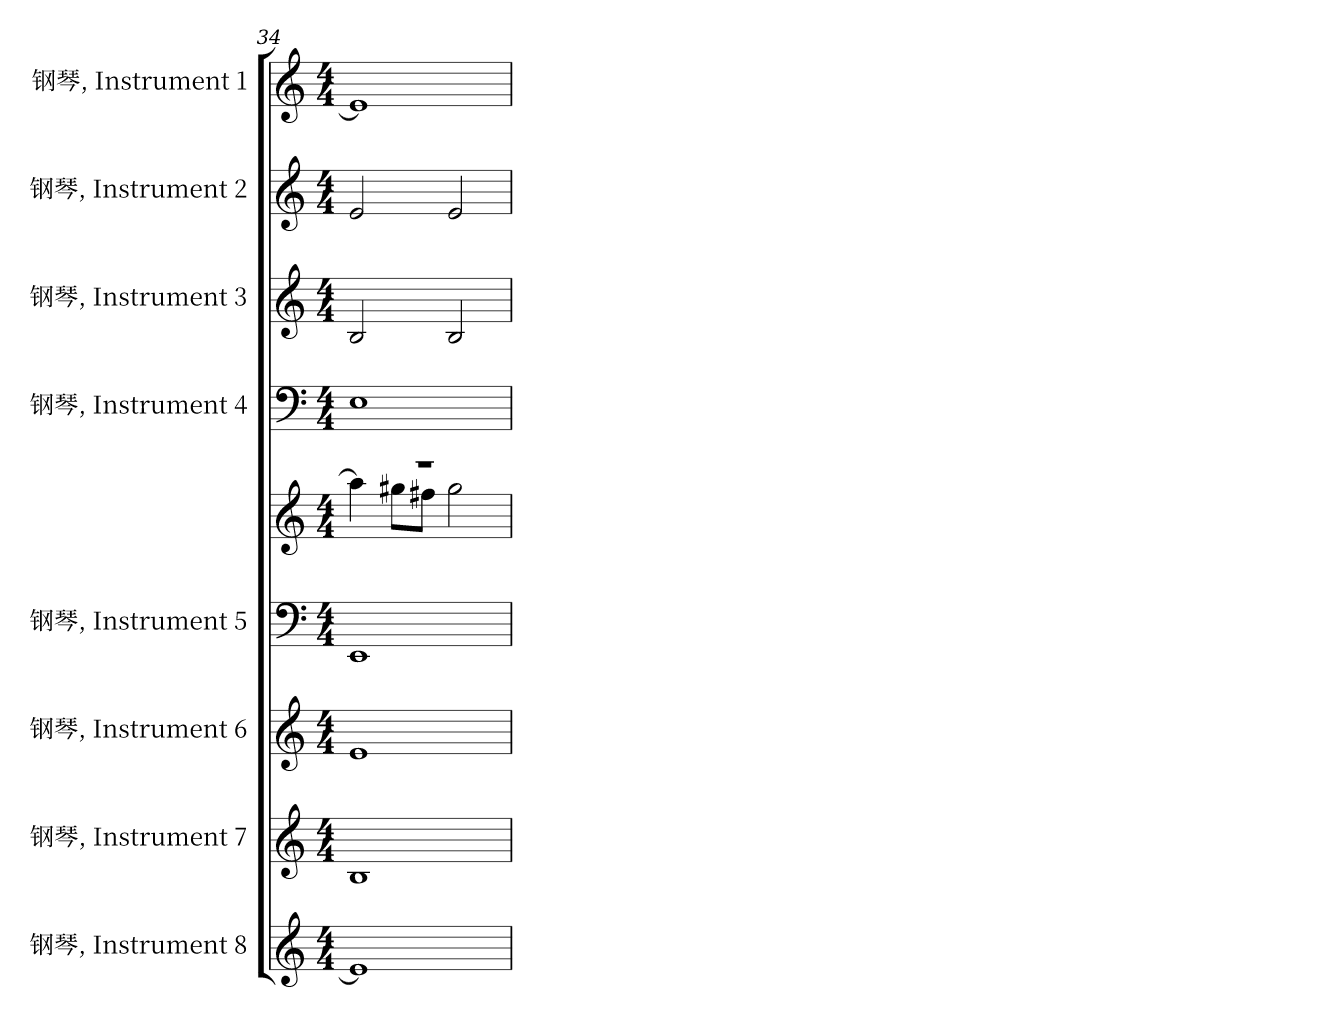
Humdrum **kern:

**kern	**kern	**kern	**kern	**kern	**kern	**kern	**kern	**kern
*part8	*part7	*part6	*part5	*part5	*part4	*part3	*part2	*part1
*staff9	*staff8	*staff7	*staff6	*staff5	*staff4	*staff3	*staff2	*staff1
*I"钢琴, Instrument 8	*I"钢琴, Instrument 7	*I"钢琴, Instrument 6	*I"钢琴, Instrument 5	*	*I"钢琴, Instrument 4	*I"钢琴, Instrument 3	*I"钢琴, Instrument 2	*I"钢琴, Instrument 1
*clefG2	*clefG2	*clefG2	*clefF4	*clefG2	*clefF4	*clefG2	*clefG2	*clefG2
*k[]	*k[]	*k[]	*k[]	*k[]	*k[]	*k[]	*k[]	*k[]
*M4/4	*M4/4	*M4/4	*M4/4	*M4/4	*M4/4	*M4/4	*M4/4	*M4/4
=34	=34	=34	=34	=34	=34	=34	=34	=34
*	*	*	*	*^	*	*	*	*
1e]	1B	1e	1EE	1r	4aa\]	1E	2B/	2e/	1e]
.	.	.	.	.	8gg#X\L	.	.	.	.
.	.	.	.	.	8ff#X\J	.	.	.	.
.	.	.	.	.	2gg#\	.	2B/	2e/	.
*	*	*	*	*v	*v	*	*	*	*
=	=	=	=	=	=	=	=	=
*-	*-	*-	*-	*-	*-	*-	*-	*-
